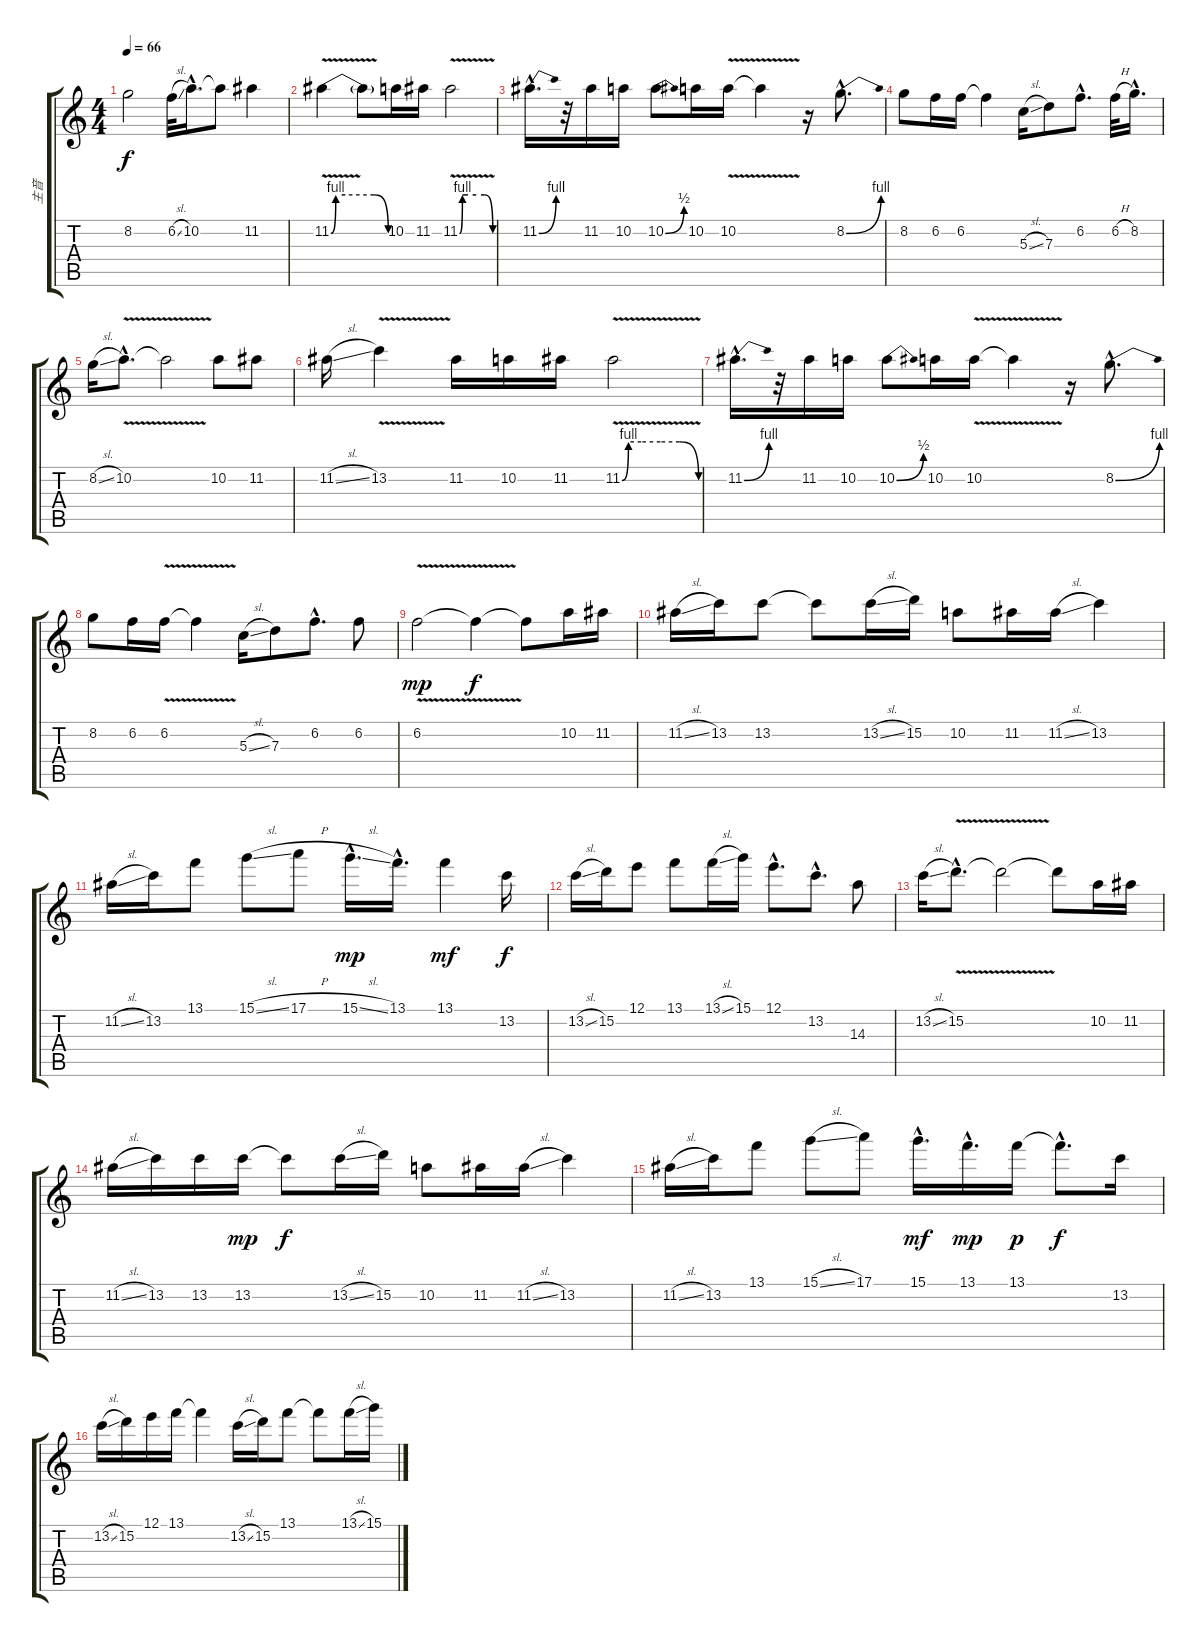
\track ("主音" "主音") {instrument overdrivenguitar}
\staff {score tabs}
\tuning (E4 B3 G3 D3 A2 E2) {hide}
\ts (4 4)
\tempo 66
\clef g2
\ks c
8.2{t}.2{dy f} 6.2{sl}.32 10.2{hac}.16{d} 10.2{t}.8 11.2.4 |
11.2{be (custom 0 0 5 4 15 4 30 4 45 4 60 0) v}.4 11.2{t}.8 10.2.16 11.2.16 11.2{be (custom 0 0 5 4 15 4 30 4 45 4 60 0) v}.2 |
11.2{be (bend 0 0 60 4) hac}.16{d} r.32 11.2.16 10.2.16 10.2{be (bend 0 0 60 2)}.8 10.2.16 10.2{v}.16 10.2{t}.4 r.16 8.2{be (bend 0 0 60 4) hac}.8{d} |
8.2.8 6.2.16 6.2.16 6.2{t}.4 5.3{sl}.16 7.3.8 6.2{hac}.8{d} 6.2{h}.32 8.2{hac}.16{d} |
8.2{sl}.16 10.2{v hac}.8{d} 10.2{t}.2 10.2.8 11.2.8 |
11.2{sl}.16 13.2{v}.4 11.2.16 10.2.16 11.2.16 11.2{be (custom 0 0 5 4 15 4 30 4 45 4 60 0) v}.2 |
11.2{be (bend 0 0 60 4) hac}.16{d} r.32 11.2.16 10.2.16 10.2{be (bend 0 0 60 2)}.8 10.2.16 10.2{v}.16 10.2{t}.4 r.16 8.2{be (bend 0 0 60 4) hac}.8{d} |
8.2.8 6.2.16 6.2{v}.16 6.2{t}.4 5.3{sl}.16 7.3.8 6.2{hac}.8{d} 6.2.8 |
6.2{v}.2{dy mp} 6.2{t}.4{dy f} 6.2{t}.8 10.2.16{instrument acousticguitarsteel} 11.2.16 |
11.2{sl}.16 13.2.16 13.2.8 13.2{t}.8 13.2{sl}.16 15.2.16 10.2.8 11.2.16 11.2{sl}.16 13.2.4 |
11.2{sl}.16 13.2.16 13.1.8 15.1{sl}.8 17.1{h}.8 15.1{sl hac}.16{d dy mp} 13.1{hac}.16{d} 13.1.4{dy mf} 13.2.16{dy f} |
13.2{sl}.16 15.2.16 12.1.8 13.1.8 13.1{sl}.16 15.1.16 12.1{hac}.8{d} 13.2{hac}.8{d} 14.3.8 |
13.2{sl}.16 15.2{v hac}.8{d} 15.2{t}.2{volume 10} 15.2{t}.8{volume 6} 10.2.16{volume 16} 11.2.16 |
11.2{sl}.16 13.2.16 13.2.16 13.2.16{dy mp} 13.2{t}.8{dy f} 13.2{sl}.16 15.2.16 10.2.8 11.2.16 11.2{sl}.16 13.2.4 |
11.2{sl}.16 13.2.16 13.1.8 15.1{sl}.8 17.1.8 15.1{hac}.16{d dy mf} 13.1{hac}.16{d dy mp} 13.1.16{dy p} 13.1{hac t}.8{d dy f} 13.2.16 |
13.2{sl}.16 15.2.16 12.1.16 13.1.16 13.1{t}.4 13.2{sl}.16 15.2.16 13.1.8 13.1{t}.8 13.1{sl}.16 15.1.16
